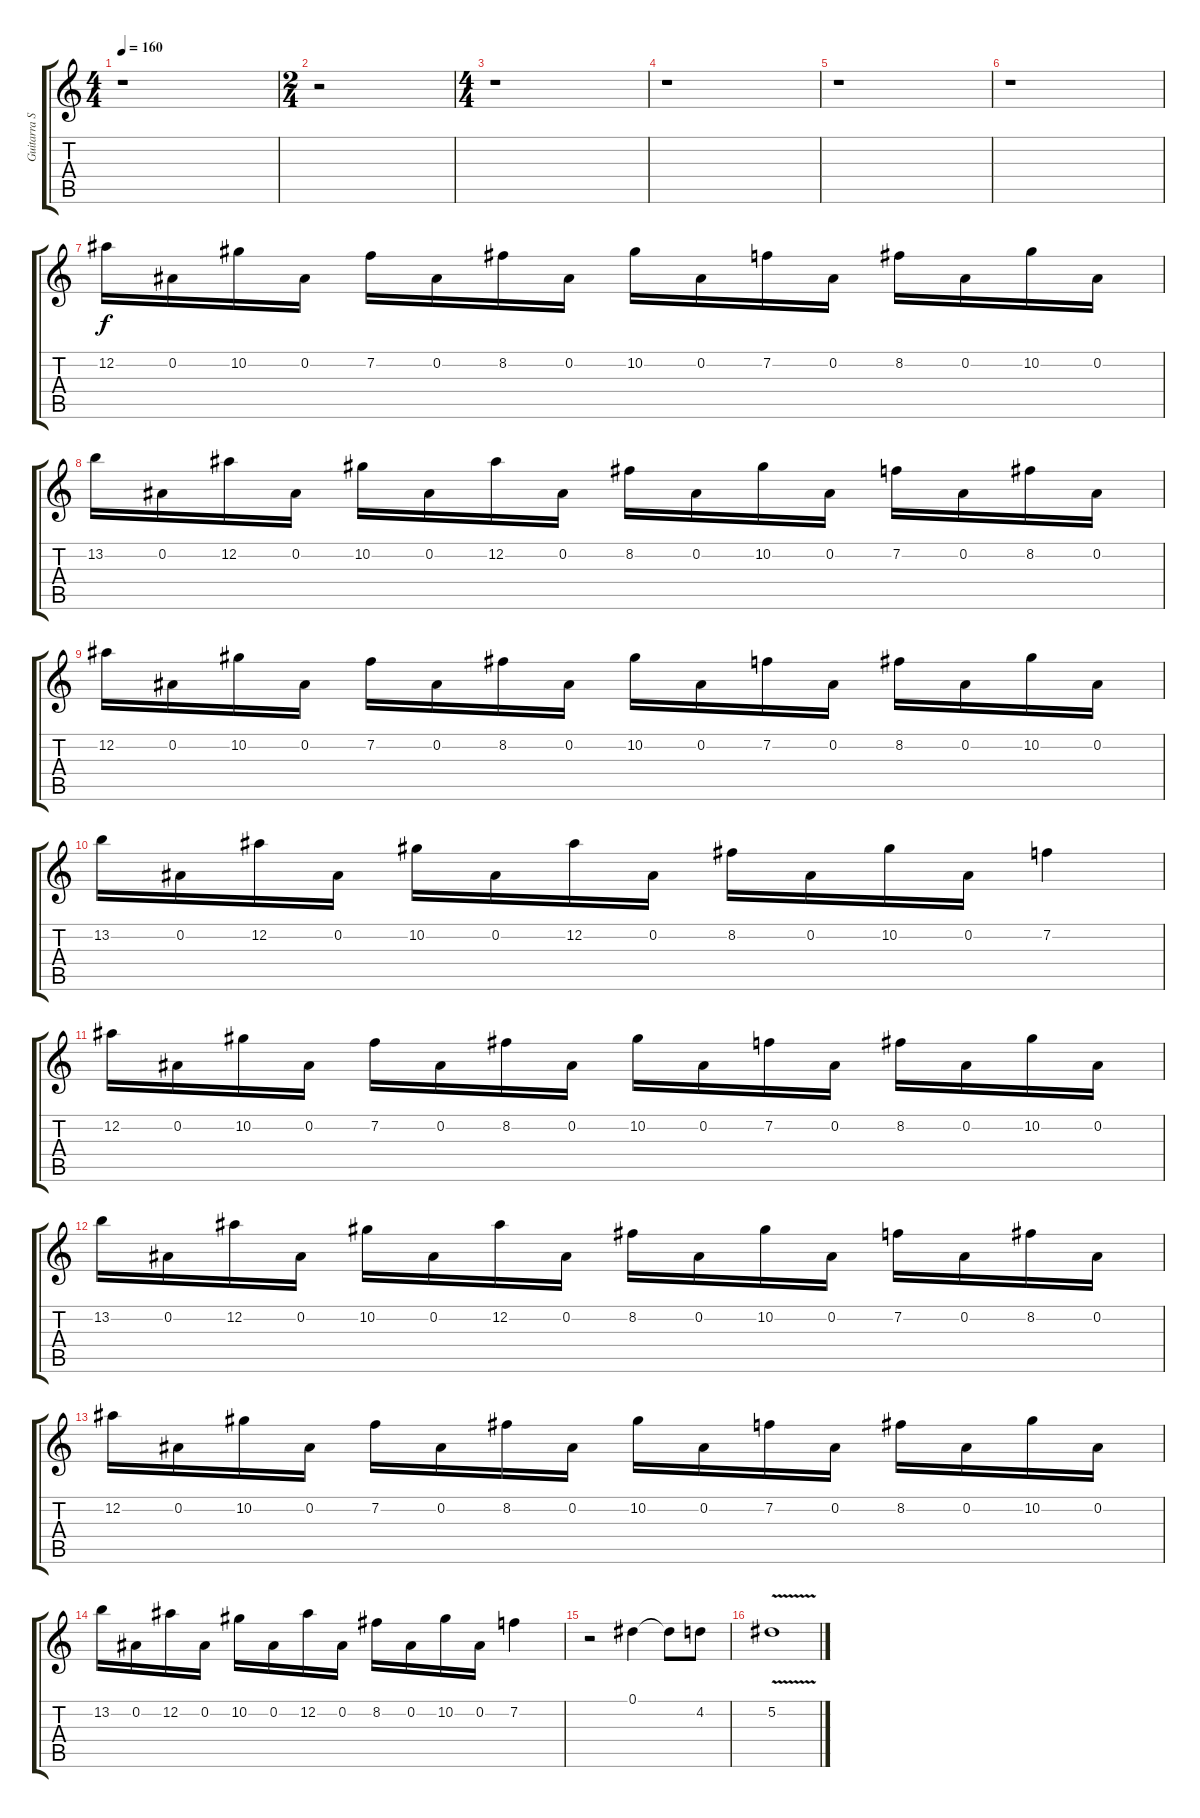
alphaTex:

\track ("Guitarra Solo II, III" "Guitarra S") {instrument distortionguitar}
\staff {score tabs}
\tuning (Eb4 Bb3 Gb3 Db3 Ab2 Eb2) {hide}
\ts (4 4)
\tempo 160
\clef g2
\ks c
r.1{dy f} |
\ts (2 4)
r.2 |
\ts (4 4)
r.1 |
r.1 |
r.1 |
r.1 |
12.2.16 0.2.16 10.2.16 0.2.16 7.2.16 0.2.16 8.2.16 0.2.16 10.2.16 0.2.16 7.2.16 0.2.16 8.2.16 0.2.16 10.2.16 0.2.16 |
13.2.16 0.2.16 12.2.16 0.2.16 10.2.16 0.2.16 12.2.16 0.2.16 8.2.16 0.2.16 10.2.16 0.2.16 7.2.16 0.2.16 8.2.16 0.2.16 |
12.2.16 0.2.16 10.2.16 0.2.16 7.2.16 0.2.16 8.2.16 0.2.16 10.2.16 0.2.16 7.2.16 0.2.16 8.2.16 0.2.16 10.2.16 0.2.16 |
13.2.16 0.2.16 12.2.16 0.2.16 10.2.16 0.2.16 12.2.16 0.2.16 8.2.16 0.2.16 10.2.16 0.2.16 7.2.4 |
12.2.16 0.2.16 10.2.16 0.2.16 7.2.16 0.2.16 8.2.16 0.2.16 10.2.16 0.2.16 7.2.16 0.2.16 8.2.16 0.2.16 10.2.16 0.2.16 |
13.2.16 0.2.16 12.2.16 0.2.16 10.2.16 0.2.16 12.2.16 0.2.16 8.2.16 0.2.16 10.2.16 0.2.16 7.2.16 0.2.16 8.2.16 0.2.16 |
12.2.16 0.2.16 10.2.16 0.2.16 7.2.16 0.2.16 8.2.16 0.2.16 10.2.16 0.2.16 7.2.16 0.2.16 8.2.16 0.2.16 10.2.16 0.2.16 |
13.2.16 0.2.16 12.2.16 0.2.16 10.2.16 0.2.16 12.2.16 0.2.16 8.2.16 0.2.16 10.2.16 0.2.16 7.2.4 |
r.2 0.1.4 0.1{t}.8 4.2.8 |
5.2{v}.1
